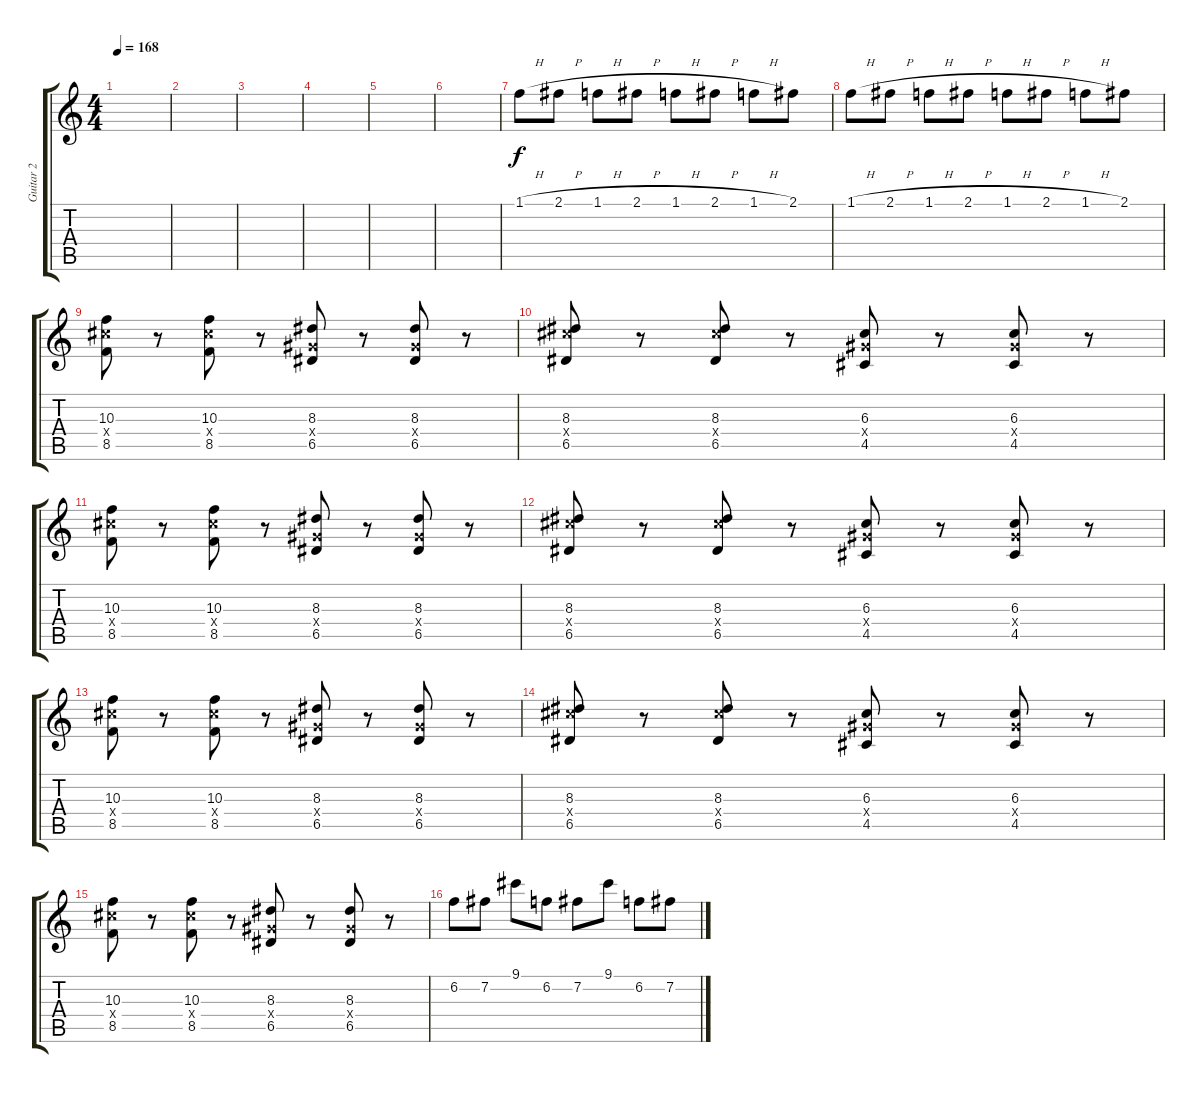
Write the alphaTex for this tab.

\track ("Guitar 2" "Guitar 2") {instrument overdrivenguitar}
\staff {score tabs}
\tuning (E4 B3 G3 D3 A2 D2) {hide}
\ts (4 4)
\tempo 168
\clef g2
\ks c
|
|
|
|
|
|
1.1{h}.8 2.1{h}.8 1.1{h}.8 2.1{h}.8 1.1{h}.8 2.1{h}.8 1.1{h}.8 2.1.8 |
1.1{h}.8 2.1{h}.8 1.1{h}.8 2.1{h}.8 1.1{h}.8 2.1{h}.8 1.1{h}.8 2.1.8 |
(10.3 11.4{x} 8.5).8 r.8 (10.3 11.4{x} 8.5).8 r.8 (8.3 6.4{x} 6.5).8 r.8 (8.3 6.4{x} 6.5).8 r.8 |
(8.3 11.4{x} 6.5).8 r.8 (8.3 11.4{x} 6.5).8 r.8 (6.3 6.4{x} 4.5).8 r.8 (6.3 6.4{x} 4.5).8 r.8 |
(10.3 11.4{x} 8.5).8 r.8 (10.3 11.4{x} 8.5).8 r.8 (8.3 6.4{x} 6.5).8 r.8 (8.3 6.4{x} 6.5).8 r.8 |
(8.3 11.4{x} 6.5).8 r.8 (8.3 11.4{x} 6.5).8 r.8 (6.3 6.4{x} 4.5).8 r.8 (6.3 6.4{x} 4.5).8 r.8 |
(10.3 11.4{x} 8.5).8 r.8 (10.3 11.4{x} 8.5).8 r.8 (8.3 6.4{x} 6.5).8 r.8 (8.3 6.4{x} 6.5).8 r.8 |
(8.3 11.4{x} 6.5).8 r.8 (8.3 11.4{x} 6.5).8 r.8 (6.3 6.4{x} 4.5).8 r.8 (6.3 6.4{x} 4.5).8 r.8 |
(10.3 11.4{x} 8.5).8 r.8 (10.3 11.4{x} 8.5).8 r.8 (8.3 6.4{x} 6.5).8 r.8 (8.3 6.4{x} 6.5).8 r.8 |
6.2.8 7.2.8 9.1.8 6.2.8 7.2.8 9.1.8 6.2.8 7.2.8
